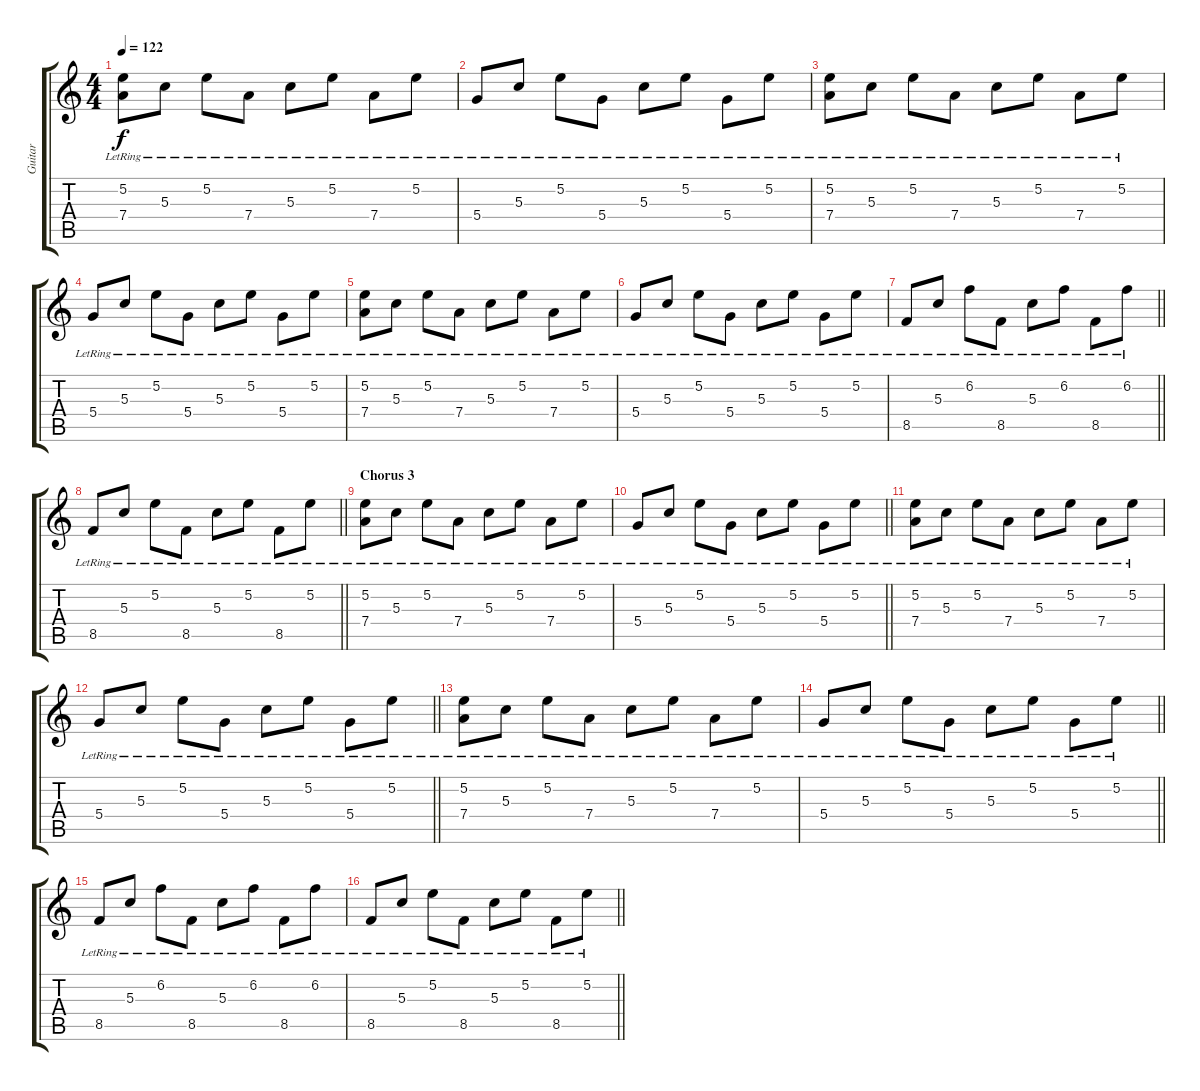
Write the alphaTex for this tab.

\track ("Guitar" "Guitar") {instrument electricguitarmuted}
\staff {score tabs}
\tuning (E4 B3 G3 D3 A2 E2) {hide}
\ts (4 4)
\tempo 122
\clef g2
\ks c
(5.2{lr} 7.4{lr}).8{dy f} 5.3{lr}.8 5.2{lr}.8 7.4{lr}.8 5.3{lr}.8 5.2{lr}.8 7.4{lr}.8 5.2{lr}.8 |
5.4{lr}.8 5.3{lr}.8 5.2{lr}.8 5.4{lr}.8 5.3{lr}.8 5.2{lr}.8 5.4{lr}.8 5.2{lr}.8 |
(5.2{lr} 7.4{lr}).8 5.3{lr}.8 5.2{lr}.8 7.4{lr}.8 5.3{lr}.8 5.2{lr}.8 7.4{lr}.8 5.2{lr}.8 |
5.4{lr}.8 5.3{lr}.8 5.2{lr}.8 5.4{lr}.8 5.3{lr}.8 5.2{lr}.8 5.4{lr}.8 5.2{lr}.8 |
(5.2{lr} 7.4{lr}).8 5.3{lr}.8 5.2{lr}.8 7.4{lr}.8 5.3{lr}.8 5.2{lr}.8 7.4{lr}.8 5.2{lr}.8 |
5.4{lr}.8 5.3{lr}.8 5.2{lr}.8 5.4{lr}.8 5.3{lr}.8 5.2{lr}.8 5.4{lr}.8 5.2{lr}.8 |
\barLineRight lightlight
8.5{lr}.8 5.3{lr}.8 6.2{lr}.8 8.5{lr}.8 5.3{lr}.8 6.2{lr}.8 8.5{lr}.8 6.2{lr}.8 |
\barLineRight lightlight
8.5{lr}.8 5.3{lr}.8 5.2{lr}.8 8.5{lr}.8 5.3{lr}.8 5.2{lr}.8 8.5{lr}.8 5.2{lr}.8 |
\section ("" "Chorus 3")
(5.2{lr} 7.4{lr}).8 5.3{lr}.8 5.2{lr}.8 7.4{lr}.8 5.3{lr}.8 5.2{lr}.8 7.4{lr}.8 5.2{lr}.8 |
\barLineRight lightlight
5.4{lr}.8 5.3{lr}.8 5.2{lr}.8 5.4{lr}.8 5.3{lr}.8 5.2{lr}.8 5.4{lr}.8 5.2{lr}.8 |
(5.2{lr} 7.4{lr}).8 5.3{lr}.8 5.2{lr}.8 7.4{lr}.8 5.3{lr}.8 5.2{lr}.8 7.4{lr}.8 5.2{lr}.8 |
\barLineRight lightlight
5.4{lr}.8 5.3{lr}.8 5.2{lr}.8 5.4{lr}.8 5.3{lr}.8 5.2{lr}.8 5.4{lr}.8 5.2{lr}.8 |
(5.2{lr} 7.4{lr}).8 5.3{lr}.8 5.2{lr}.8 7.4{lr}.8 5.3{lr}.8 5.2{lr}.8 7.4{lr}.8 5.2{lr}.8 |
\barLineRight lightlight
5.4{lr}.8 5.3{lr}.8 5.2{lr}.8 5.4{lr}.8 5.3{lr}.8 5.2{lr}.8 5.4{lr}.8 5.2{lr}.8 |
8.5{lr}.8 5.3{lr}.8 6.2{lr}.8 8.5{lr}.8 5.3{lr}.8 6.2{lr}.8 8.5{lr}.8 6.2{lr}.8 |
\barLineRight lightlight
8.5{lr}.8 5.3{lr}.8 5.2{lr}.8 8.5{lr}.8 5.3{lr}.8 5.2{lr}.8 8.5{lr}.8 5.2{lr}.8
